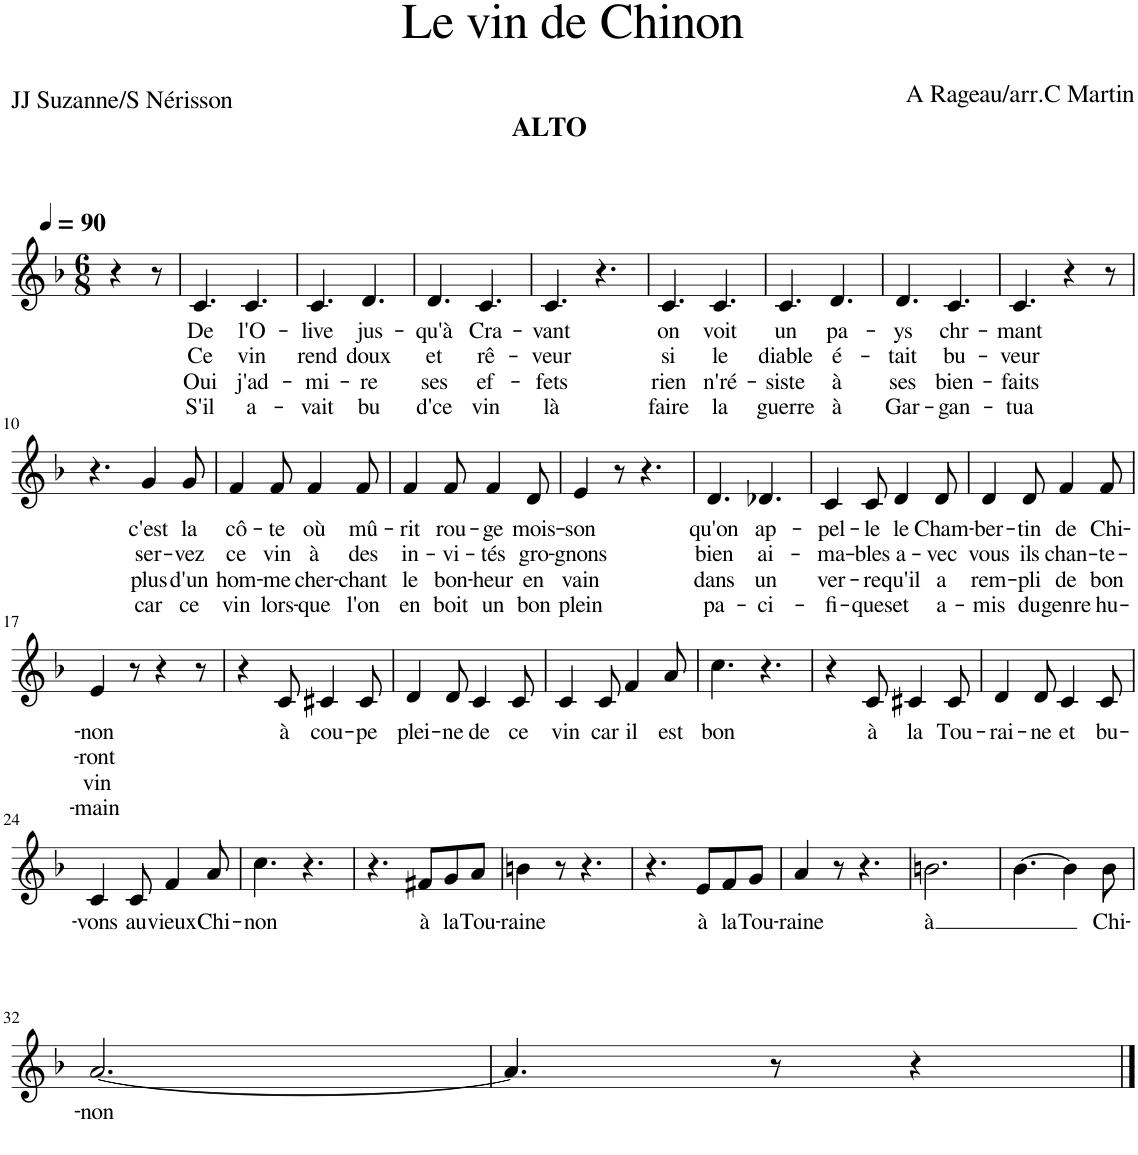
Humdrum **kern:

**kern	**text	**text	**text	**text
*part1	*part1	*part1	*part1	*part1
*staff1	*staff1	*staff1	*staff1	*staff1
*I"Piano	*	*	*	*
*I'Pno.	*	*	*	*
*clefG2	*	*	*	*
*k[b-]	*	*	*	*
*M6/8	*	*	*	*
*MM90	*	*	*	*
=1	=1	=1	=1	=1
4r	.	.	.	.
8r	.	.	.	.
=2	=2	=2	=2	=2
!	!LO:LY:b	!LO:LY:b	!LO:LY:b	!LO:LY:b
4.c/	De	Ce	Oui	S'il
!	!LO:LY:b	!LO:LY:b	!LO:LY:b	!LO:LY:b
4.c/	l'O-	vin	j'ad-	a-
=3	=3	=3	=3	=3
!	!LO:LY:b	!LO:LY:b	!LO:LY:b	!LO:LY:b
4.c/	-live	rend	-mi-	-vait
!	!LO:LY:b	!LO:LY:b	!LO:LY:b	!LO:LY:b
4.d/	jus-	doux	-re	bu
=4	=4	=4	=4	=4
!	!LO:LY:b	!LO:LY:b	!LO:LY:b	!LO:LY:b
4.d/	-qu'à	et	ses	d'ce
!	!LO:LY:b	!LO:LY:b	!LO:LY:b	!LO:LY:b
4.c/	Cra-	rê-	ef-	vin
=5	=5	=5	=5	=5
!LO:TX:a:B:t=ALTO	!	!	!	!
!	!LO:LY:b	!LO:LY:b	!LO:LY:b	!LO:LY:b
4.c/	-vant	-veur	-fets	là
4.r	.	.	.	.
=6	=6	=6	=6	=6
!	!LO:LY:b	!LO:LY:b	!LO:LY:b	!LO:LY:b
4.c/	on	si	rien	faire
!	!LO:LY:b	!LO:LY:b	!LO:LY:b	!LO:LY:b
4.c/	voit	le	n'ré-	la
=7	=7	=7	=7	=7
!	!LO:LY:b	!LO:LY:b	!LO:LY:b	!LO:LY:b
4.c/	un	diable	-siste	guerre
!	!LO:LY:b	!LO:LY:b	!LO:LY:b	!LO:LY:b
4.d/	pa-	é-	à	à
=8	=8	=8	=8	=8
!	!LO:LY:b	!LO:LY:b	!LO:LY:b	!LO:LY:b
4.d/	-ys	-tait	ses	Gar-
!	!LO:LY:b	!LO:LY:b	!LO:LY:b	!LO:LY:b
4.c/	chr-	bu-	bien-	-gan-
=9	=9	=9	=9	=9
!	!LO:LY:b	!LO:LY:b	!LO:LY:b	!LO:LY:b
4.c/	-mant	-veur	-faits	-tua
4r	.	.	.	.
8r	.	.	.	.
!!LO:LB:g=z
=10	=10	=10	=10	=10
4.r	.	.	.	.
!	!LO:LY:b	!LO:LY:b	!LO:LY:b	!LO:LY:b
4g/	c'est	ser-	plus	car
!	!LO:LY:b	!LO:LY:b	!LO:LY:b	!LO:LY:b
8g/	la	-vez	d'un	ce
=11	=11	=11	=11	=11
!	!LO:LY:b	!LO:LY:b	!LO:LY:b	!LO:LY:b
4f/	cô-	ce	hom-	vin
!	!LO:LY:b	!LO:LY:b	!LO:LY:b	!LO:LY:b
8f/	-te	vin	-me	lors-
!	!LO:LY:b	!LO:LY:b	!LO:LY:b	!LO:LY:b
4f/	où	à	cher-	-que
!	!LO:LY:b	!LO:LY:b	!LO:LY:b	!LO:LY:b
8f/	mû-	des	-chant	l'on
=12	=12	=12	=12	=12
!	!LO:LY:b	!LO:LY:b	!LO:LY:b	!LO:LY:b
4f/	-rit	in-	le	en
!	!LO:LY:b	!LO:LY:b	!LO:LY:b	!LO:LY:b
8f/	rou-	-vi-	bon-	boit
!	!LO:LY:b	!LO:LY:b	!LO:LY:b	!LO:LY:b
4f/	-ge	-tés	-heur	un
!	!LO:LY:b	!LO:LY:b	!LO:LY:b	!LO:LY:b
8d/	mois-	gro-	en	bon
=13	=13	=13	=13	=13
!	!LO:LY:b	!LO:LY:b	!LO:LY:b	!LO:LY:b
4e/	-son	-gnons	vain	plein
8r	.	.	.	.
4.r	.	.	.	.
=14	=14	=14	=14	=14
!	!LO:LY:b	!LO:LY:b	!LO:LY:b	!LO:LY:b
4.d/	qu'on	bien	dans	pa-
!	!LO:LY:b	!LO:LY:b	!LO:LY:b	!LO:LY:b
4.d-X/	ap-	ai-	un	-ci-
=15	=15	=15	=15	=15
!	!LO:LY:b	!LO:LY:b	!LO:LY:b	!LO:LY:b
4c/	-pel-	-ma-	ver-	-fi-
!	!LO:LY:b	!LO:LY:b	!LO:LY:b	!LO:LY:b
8c/	-le	-bles	-re	-ques
!	!LO:LY:b	!LO:LY:b	!LO:LY:b	!LO:LY:b
4d/	le	a-	qu'il	et
!	!LO:LY:b	!LO:LY:b	!LO:LY:b	!LO:LY:b
8d/	Cham-	-vec	a	a-
=16	=16	=16	=16	=16
!	!LO:LY:b	!LO:LY:b	!LO:LY:b	!LO:LY:b
4d/	-ber-	vous	rem-	-mis
!	!LO:LY:b	!LO:LY:b	!LO:LY:b	!LO:LY:b
8d/	-tin	ils	-pli	du
!	!LO:LY:b	!LO:LY:b	!LO:LY:b	!LO:LY:b
4f/	de	chan-	de	genre
!	!LO:LY:b	!LO:LY:b	!LO:LY:b	!LO:LY:b
8f/	Chi-	-te-	bon	hu-
!!LO:LB:g=z
=17	=17	=17	=17	=17
!	!LO:LY:b	!LO:LY:b	!LO:LY:b	!LO:LY:b
4e/	-non	-ront	vin	-main
8r	.	.	.	.
4r	.	.	.	.
8r	.	.	.	.
=18	=18	=18	=18	=18
4r	.	.	.	.
!	!LO:LY:b	!	!	!
8c/	à	.	.	.
!	!LO:LY:b	!	!	!
4c#X/	cou-	.	.	.
!	!LO:LY:b	!	!	!
8c#/	-pe	.	.	.
=19	=19	=19	=19	=19
!	!LO:LY:b	!	!	!
4d/	plei-	.	.	.
!	!LO:LY:b	!	!	!
8d/	-ne	.	.	.
!	!LO:LY:b	!	!	!
4c/	de	.	.	.
!	!LO:LY:b	!	!	!
8c/	ce	.	.	.
=20	=20	=20	=20	=20
!	!LO:LY:b	!	!	!
4c/	vin	.	.	.
!	!LO:LY:b	!	!	!
8c/	car	.	.	.
!	!LO:LY:b	!	!	!
4f/	il	.	.	.
!	!LO:LY:b	!	!	!
8a/	est	.	.	.
=21	=21	=21	=21	=21
!	!LO:LY:b	!	!	!
4.cc\	bon	.	.	.
4.r	.	.	.	.
=22	=22	=22	=22	=22
4r	.	.	.	.
!	!LO:LY:b	!	!	!
8c/	à	.	.	.
!	!LO:LY:b	!	!	!
4c#X/	la	.	.	.
!	!LO:LY:b	!	!	!
8c#/	Tou-	.	.	.
=23	=23	=23	=23	=23
!	!LO:LY:b	!	!	!
4d/	-rai-	.	.	.
!	!LO:LY:b	!	!	!
8d/	-ne	.	.	.
!	!LO:LY:b	!	!	!
4c/	et	.	.	.
!	!LO:LY:b	!	!	!
8c/	bu-	.	.	.
!!LO:LB:g=z
=24	=24	=24	=24	=24
!	!LO:LY:b	!	!	!
4c/	-vons	.	.	.
!	!LO:LY:b	!	!	!
8c/	au	.	.	.
!	!LO:LY:b	!	!	!
4f/	vieux	.	.	.
!	!LO:LY:b	!	!	!
8a/	Chi-	.	.	.
=25	=25	=25	=25	=25
!	!LO:LY:b	!	!	!
4.cc\	-non	.	.	.
4.r	.	.	.	.
=26	=26	=26	=26	=26
4.r	.	.	.	.
!	!LO:LY:b	!	!	!
8f#X/L	à	.	.	.
!	!LO:LY:b	!	!	!
8g/	la	.	.	.
!	!LO:LY:b	!	!	!
8a/J	Tou-	.	.	.
=27	=27	=27	=27	=27
!	!LO:LY:b	!	!	!
4bn\	-raine	.	.	.
8r	.	.	.	.
4.r	.	.	.	.
=28	=28	=28	=28	=28
4.r	.	.	.	.
!	!LO:LY:b	!	!	!
8e/L	à	.	.	.
!	!LO:LY:b	!	!	!
8f/	la	.	.	.
!	!LO:LY:b	!	!	!
8g/J	Tou-	.	.	.
=29	=29	=29	=29	=29
!	!LO:LY:b	!	!	!
4a/	-raine	.	.	.
8r	.	.	.	.
4.r	.	.	.	.
=30	=30	=30	=30	=30
!	!LO:LY:b	!	!	!
2.bn\	à	.	.	.
=31	=31	=31	=31	=31
[4.b-\	.	.	.	.
4b-\]	.	.	.	.
!	!LO:LY:b	!	!	!
8b-\	Chi-	.	.	.
!!LO:LB:g=z
=32	=32	=32	=32	=32
!	!LO:LY:b	!	!	!
[2.a/	-non	.	.	.
=33	=33	=33	=33	=33
4.a/]	.	.	.	.
8r	.	.	.	.
4r	.	.	.	.
==	==	==	==	==
*-	*-	*-	*-	*-
